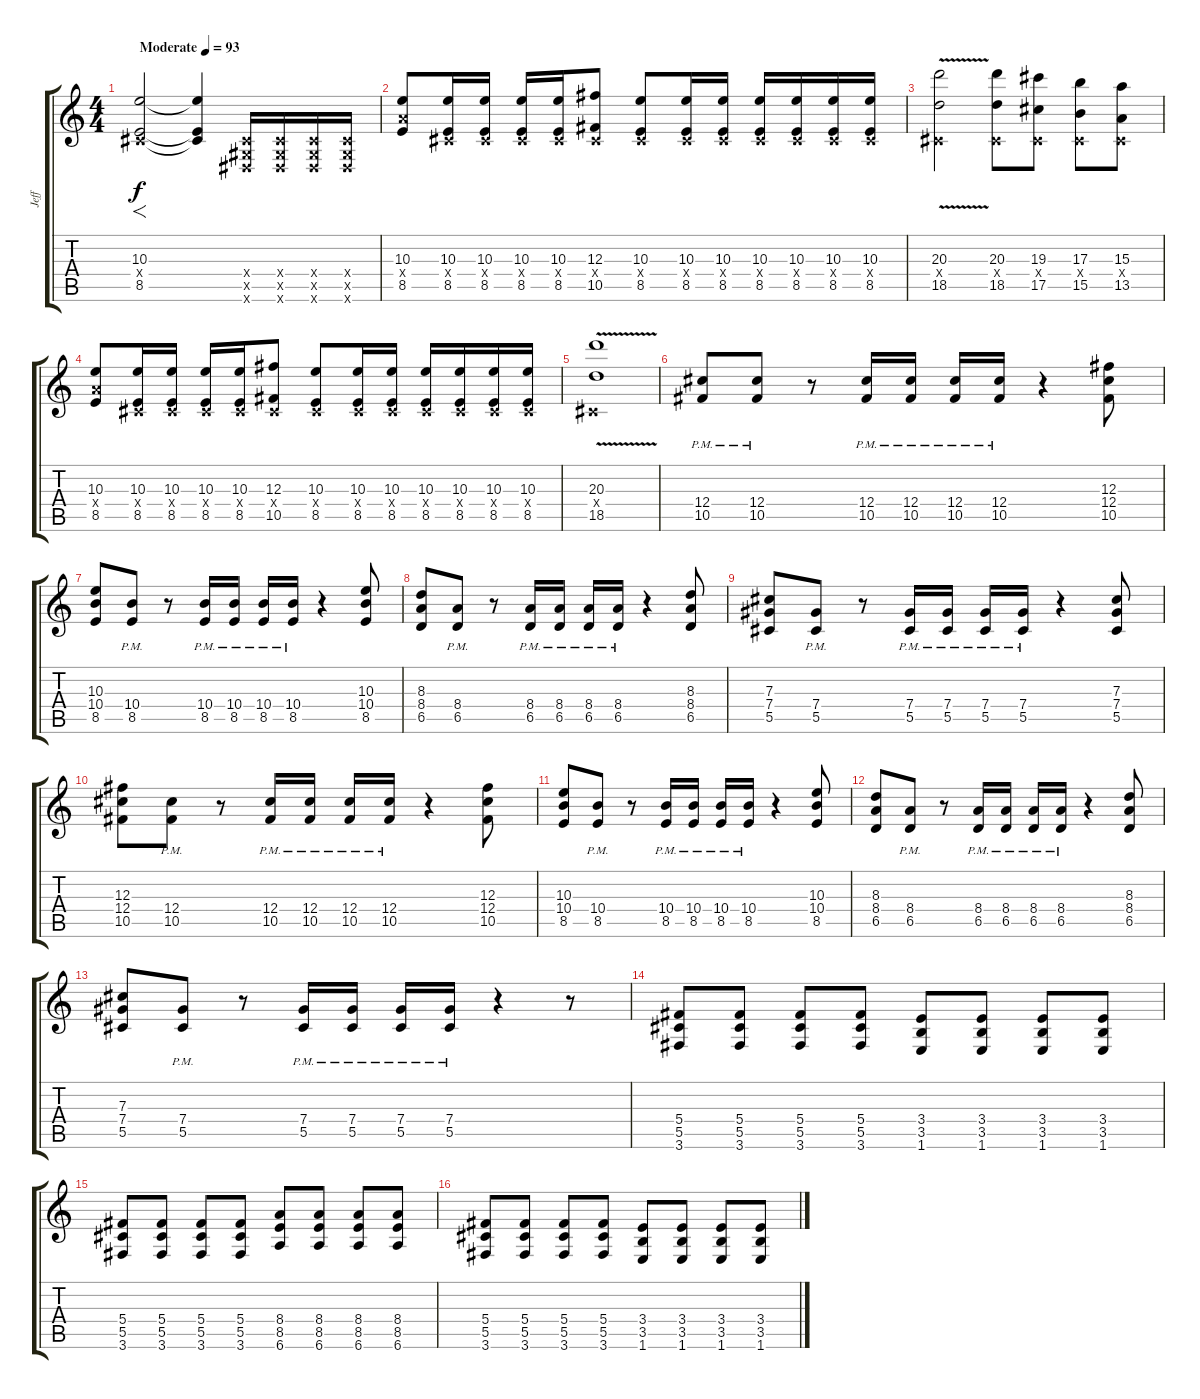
\track ("Jeff" "Jeff") {instrument distortionguitar}
\staff {score tabs}
\tuning (Eb4 Bb3 Gb3 Db3 Ab2 Eb2) {hide}
\ts (4 4)
\tempo (93 "Moderate")
\clef g2
\ks c
(10.3 0.4{x} 8.5).2{f dy f instrument distortionguitar} (10.3{t} 0.4{t} 8.5{t}).4 (0.4{x} 0.5{x} 0.6{x}).16 (0.4{x} 0.5{x} 0.6{x}).16 (0.4{x} 0.5{x} 0.6{x}).16 (0.4{x} 0.5{x} 0.6{x}).16 |
(10.3 8.4{x} 8.5).8 (10.3 0.4{x} 8.5).16 (10.3 0.4{x} 8.5).16 (10.3 0.4{x} 8.5).16 (10.3 0.4{x} 8.5).16 (12.3 0.4{x} 10.5).8 (10.3 0.4{x} 8.5).8 (10.3 0.4{x} 8.5).16 (10.3 0.4{x} 8.5).16 (10.3 0.4{x} 8.5).16 (10.3 0.4{x} 8.5).16 (10.3 0.4{x} 8.5).16 (10.3 0.4{x} 8.5).16 |
(20.3{v} 0.4{x} 18.5{v}).2 (20.3 0.4{x} 18.5).8 (19.3 0.4{x} 17.5).8 (17.3 0.4{x} 15.5).8 (15.3 0.4{x} 13.5).8 |
(10.3 8.4{x} 8.5).8 (10.3 0.4{x} 8.5).16 (10.3 0.4{x} 8.5).16 (10.3 0.4{x} 8.5).16 (10.3 0.4{x} 8.5).16 (12.3 0.4{x} 10.5).8 (10.3 0.4{x} 8.5).8 (10.3 0.4{x} 8.5).16 (10.3 0.4{x} 8.5).16 (10.3 0.4{x} 8.5).16 (10.3 0.4{x} 8.5).16 (10.3 0.4{x} 8.5).16 (10.3 0.4{x} 8.5).16 |
(20.3{v} 0.4{x} 18.5{v}).1 |
(12.4{pm} 10.5{pm}).8 (12.4{pm} 10.5{pm}).8 r.8 (12.4{pm} 10.5{pm}).16 (12.4{pm} 10.5{pm}).16 (12.4{pm} 10.5{pm}).16 (12.4{pm} 10.5{pm}).16 r.4 (12.3 12.4 10.5).8 |
(10.3 10.4 8.5).8 (10.4{pm} 8.5).8 r.8 (10.4{pm} 8.5{pm}).16 (10.4{pm} 8.5{pm}).16 (10.4{pm} 8.5{pm}).16 (10.4{pm} 8.5{pm}).16 r.4 (10.3 10.4 8.5).8 |
(8.3 8.4 6.5).8 (8.4{pm} 6.5).8 r.8 (8.4{pm} 6.5{pm}).16 (8.4{pm} 6.5{pm}).16 (8.4{pm} 6.5{pm}).16 (8.4{pm} 6.5{pm}).16 r.4 (8.3 8.4 6.5).8 |
(7.3 7.4 5.5).8 (7.4{pm} 5.5).8 r.8 (7.4{pm} 5.5{pm}).16 (7.4{pm} 5.5{pm}).16 (7.4{pm} 5.5{pm}).16 (7.4{pm} 5.5{pm}).16 r.4 (7.3 7.4 5.5).8 |
(12.3 12.4 10.5).8 (12.4{pm} 10.5).8 r.8 (12.4{pm} 10.5{pm}).16 (12.4{pm} 10.5{pm}).16 (12.4{pm} 10.5{pm}).16 (12.4{pm} 10.5{pm}).16 r.4 (12.3 12.4 10.5).8 |
(10.3 10.4 8.5).8 (10.4{pm} 8.5).8 r.8 (10.4{pm} 8.5{pm}).16 (10.4{pm} 8.5{pm}).16 (10.4{pm} 8.5{pm}).16 (10.4{pm} 8.5{pm}).16 r.4 (10.3 10.4 8.5).8 |
(8.3 8.4 6.5).8 (8.4{pm} 6.5).8 r.8 (8.4{pm} 6.5{pm}).16 (8.4{pm} 6.5{pm}).16 (8.4{pm} 6.5{pm}).16 (8.4{pm} 6.5{pm}).16 r.4 (8.3 8.4 6.5).8 |
(7.3 7.4 5.5).8 (7.4{pm} 5.5).8 r.8 (7.4{pm} 5.5{pm}).16 (7.4{pm} 5.5{pm}).16 (7.4{pm} 5.5{pm}).16 (7.4{pm} 5.5{pm}).16 r.4 r.8 |
(5.4 5.5 3.6).8 (5.4 5.5 3.6).8 (5.4 5.5 3.6).8 (5.4 5.5 3.6).8 (3.4 3.5 1.6).8 (3.4 3.5 1.6).8 (3.4 3.5 1.6).8 (3.4 3.5 1.6).8 |
(5.4 5.5 3.6).8 (5.4 5.5 3.6).8 (5.4 5.5 3.6).8 (5.4 5.5 3.6).8 (8.4 8.5 6.6).8 (8.4 8.5 6.6).8 (8.4 8.5 6.6).8 (8.4 8.5 6.6).8 |
(5.4 5.5 3.6).8 (5.4 5.5 3.6).8 (5.4 5.5 3.6).8 (5.4 5.5 3.6).8 (3.4 3.5 1.6).8 (3.4 3.5 1.6).8 (3.4 3.5 1.6).8 (3.4 3.5 1.6).8
